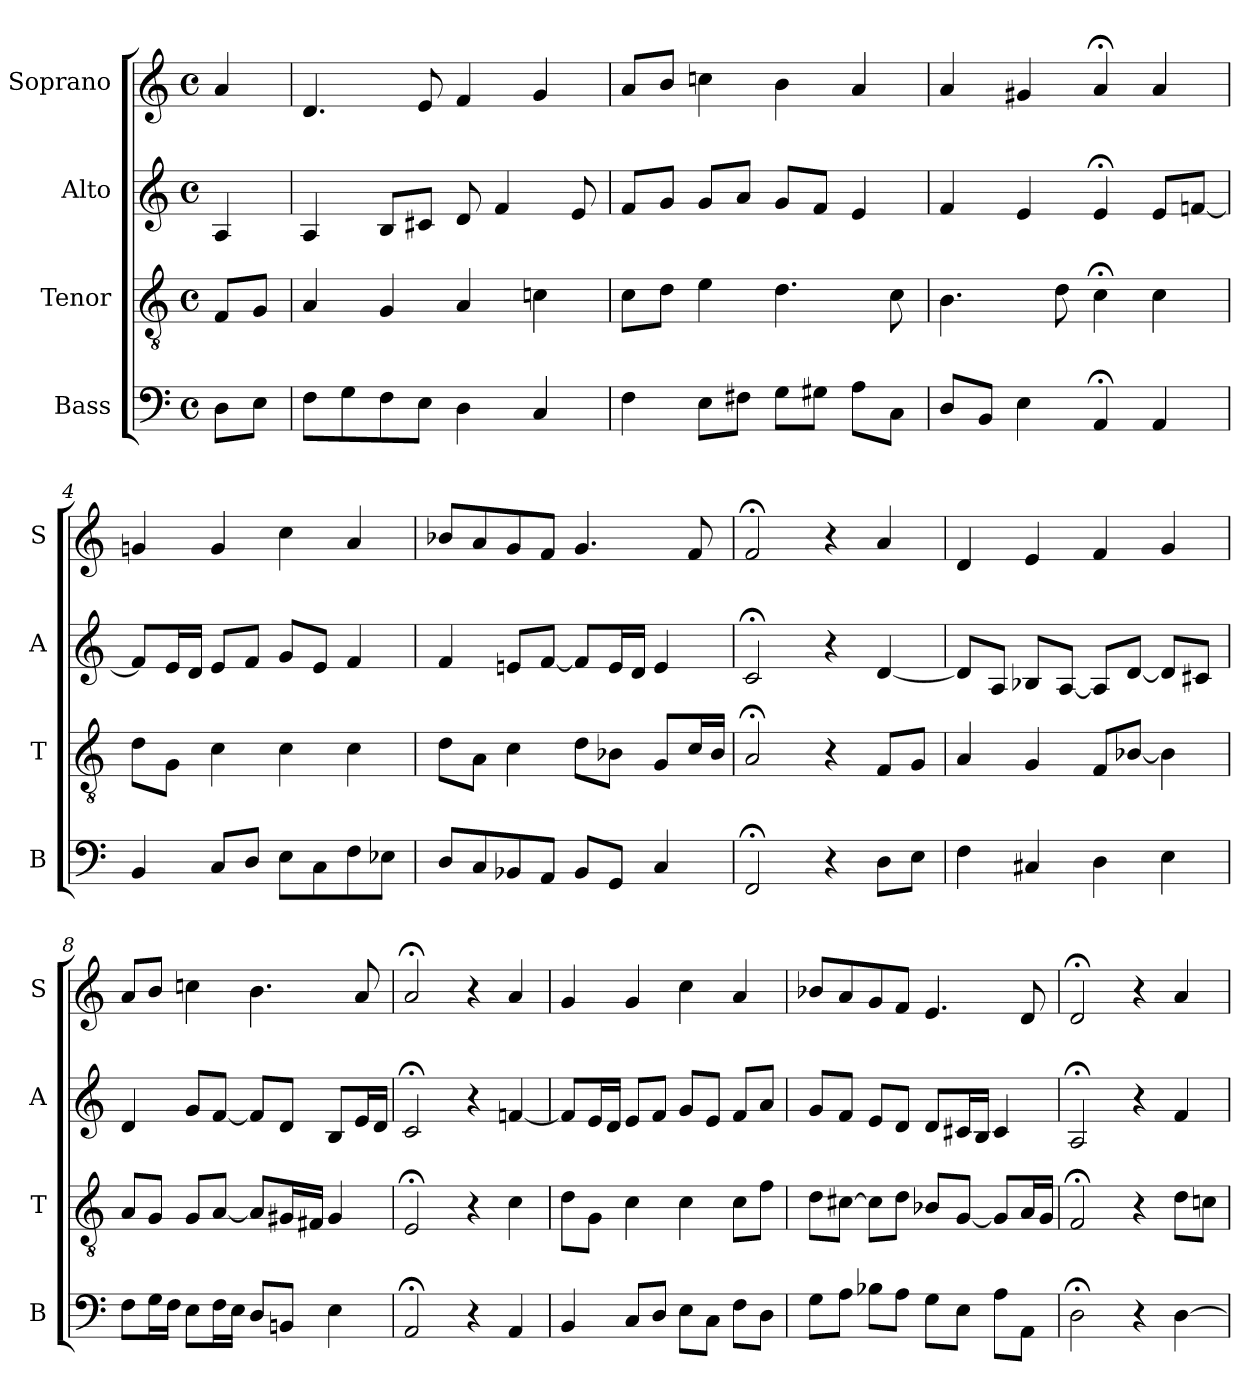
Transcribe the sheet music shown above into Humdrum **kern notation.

**kern	**kern	**kern	**kern
*part4	*part3	*part2	*part1
*staff4	*staff3	*staff2	*staff1
*I"Bass	*I"Tenor	*I"Alto	*I"Soprano
*I'B	*I'T	*I'A	*I'S
*clefF4	*clefGv2	*clefG2	*clefG2
*k[]	*k[]	*k[]	*k[]
*D:dor	*D:dor	*D:dor	*D:dor
*M4/4	*M4/4	*M4/4	*M4/4
*met(c)	*met(c)	*met(c)	*met(c)
*MM100	*MM100	*MM100	*MM100
=	=	=	=
8DL	8FL	4A	4a
8EJ	8GJ	.	.
=1	=1	=1	=1
8FL	4A	4A	4.d
8G	.	.	.
8F	4G	8BL	.
8EJ	.	8c#XJ	8e
4D	4Ai	8d	4fi
.	.	4f	.
4C	4cni	.	4gi
.	.	8e	.
=2	=2	=2	=2
4F	8cL	8fL	8aL
.	8dJ	8gJ	8bJ
8EL	4e	8gL	4ccn
8F#XJ	.	8aJ	.
8GL	4.d	8gL	4b
8G#XJ	.	8fJ	.
8AL	.	4e	4a
8CJ	8c	.	.
=3	=3	=3	=3
8DL	4.B	4f	4a
8BBJ	.	.	.
4E	.	4e	4g#X
.	8d	.	.
4AA;<	4c;<	4e;<	4a;<
4AA	4c	8eL	4a
.	.	[8fnJ	.
=4	=4	=4	=4
4BB	8dL	8fL]	4gn
.	8GJ	16eL	.
.	.	16dJJ	.
8CL	4c	8eL	4g
8DJ	.	8fJ	.
8EL	4c	8gL	4cc
8C	.	8eJ	.
8F	4c	4f	4a
8E-XJ	.	.	.
=5	=5	=5	=5
8DL	8dL	4f	8b-XL
8C	8AJ	.	8a
8BB-X	4c	8enL	8g
8AAJ	.	[8fJ	8fJ
8BB-L	8dL	8fL]	4.g
8GGJ	8B-XJ	16eL	.
.	.	16dJJ	.
4C	8GL	4e	.
.	16cL	.	8fi
.	16B-JJ	.	.
=6	=6	=6	=6
2FF;<	2A;<	2c;<i	2f;<i
4r	4r	4r	4r
8DL	8FL	[4di	4ai
8EJ	8GJ	.	.
=7	=7	=7	=7
4F	4A	8diL]	4d
.	.	8AJ	.
4C#X	4G	8B-XL	4e
.	.	[8AJ	.
4D	8FL	8AL]	4f
.	[8B-XJ	[8dJ	.
4E	4B-]	8dL]	4gi
.	.	8c#XiJ	.
=8	=8	=8	=8
8FL	8AL	4di	8aiL
16GL	8GJ	.	8bJ
16FJJ	.	.	.
8EL	8GL	8gL	4ccn
16FL	[8AJ	[8fJ	.
16EJJ	.	.	.
8DL	8AL]	8fL]	4.b
8BBnJ	16G#XL	8dJ	.
.	16F#XJJ	.	.
4E	4G#	8BL	.
.	.	16eL	8a
.	.	16dJJ	.
=9	=9	=9	=9
2AA;<	2E;<	2c;<	2a;<
4r	4r	4r	4r
4AA	4c	[4fn	4a
=10	=10	=10	=10
4BB	8dL	8fL]	4g
.	8GJ	16eL	.
.	.	16dJJ	.
8CL	4c	8eL	4g
8DJ	.	8fJ	.
8EL	4c	8gL	4cc
8CJ	.	8eJ	.
8FL	8cL	8fL	4a
8DJ	8fJ	8aJ	.
=11	=11	=11	=11
8GL	8dL	8gL	8b-XL
8AJ	[8c#XJ	8fJ	8a
8B-XL	8c#L]	8eL	8g
8AJ	8dJ	8dJ	8fJ
8GL	8B-XL	8dL	4.e
8EJ	[8GJ	16c#XL	.
.	.	16BJJ	.
8AL	8GL]	4c#	.
8AAJ	16AL	.	8di
.	16GJJ	.	.
=12	=12	=12	=12
2D;<	2F;<i	2A;<	2d;<i
4r	4r	4r	4r
[4D	8diL	4f	4ai
.	8cnJ	.	.
=	=	=	=
*-	*-	*-	*-
